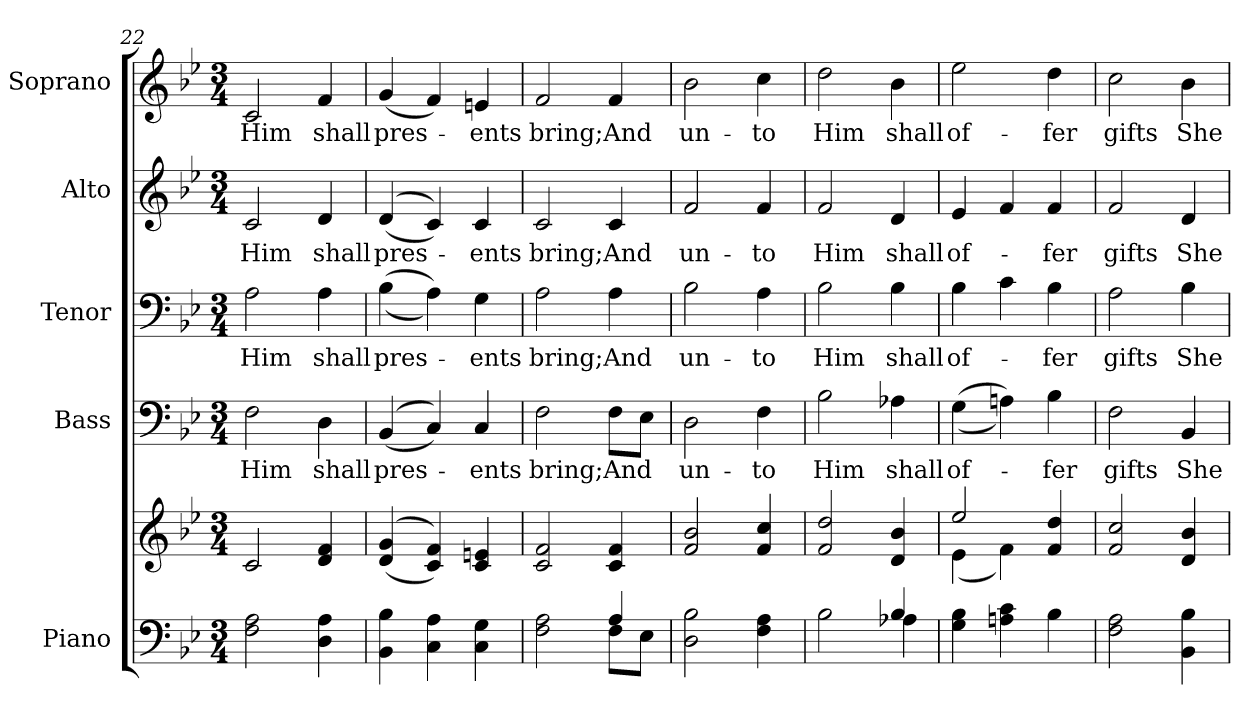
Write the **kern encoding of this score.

**kern	**kern	**kern	**text	**kern	**text	**kern	**text	**kern	**text
*part5	*part5	*part4	*part4	*part3	*part3	*part2	*part2	*part1	*part1
*staff6	*staff5	*staff4	*staff4	*staff3	*staff3	*staff2	*staff2	*staff1	*staff1
*I"Piano	*	*I"Bass	*	*I"Tenor	*	*I"Alto	*	*I"Soprano	*
*I'Pno.	*	*I'B.	*	*I'T.	*	*I'A.	*	*I'S.	*
*clefF4	*clefG2	*clefF4	*	*clefF4	*	*clefG2	*	*clefG2	*
*k[b-e-]	*k[b-e-]	*k[b-e-]	*	*k[b-e-]	*	*k[b-e-]	*	*k[b-e-]	*
*B-:	*B-:	*B-:	*	*B-:	*	*B-:	*	*B-:	*
*M3/4	*M3/4	*M3/4	*	*M3/4	*	*M3/4	*	*M3/4	*
=22	=22	=22	=22	=22	=22	=22	=22	=22	=22
!	!	!	!LO:LY:b:color=#000000	!	!	!	!	!	!
!	!	!	!	!	!LO:LY:b:color=#000000	!	!	!	!
!	!	!	!	!	!	!	!LO:LY:b:color=#000000	!	!
!	!	!	!	!	!	!	!	!	!LO:LY:b:color=#000000
2Fi\ 2Ai	2ci/	2Fi\	Him	2Ai\	Him	2ci/	Him	2ci/	Him
!	!	!	!LO:LY:b:color=#000000	!	!	!	!	!	!
!	!	!	!	!	!LO:LY:b:color=#000000	!	!	!	!
!	!	!	!	!	!	!	!LO:LY:b:color=#000000	!	!
!	!	!	!	!	!	!	!	!	!LO:LY:b:color=#000000
4Di\ 4Ai	4di/ 4fi	4Di\	shall	4Ai\	shall	4di/	shall	4fi/	shall
=23	=23	=23	=23	=23	=23	=23	=23	=23	=23
!	!	!	!LO:LY:b:color=#000000	!	!	!	!	!	!
!	!	!	!	!	!LO:LY:b:color=#000000	!	!	!	!
!	!	!	!	!	!	!	!LO:LY:b:color=#000000	!	!
!	!	!	!	!	!	!	!	!	!LO:LY:b:color=#000000
4BB-i\ 4B-i	((4di/ 4gi	((4BB-i/	pres-	((4B-i\	pres-	((4di/	pres-	(4gi/	pres-
4Ci\ 4Ai	4ci/ 4fi))	4Ci/))	.	4Ai\))	.	4ci/))	.	4fi/)	.
!	!	!	!LO:LY:b:color=#000000	!	!	!	!	!	!
!	!	!	!	!	!LO:LY:b:color=#000000	!	!	!	!
!	!	!	!	!	!	!	!LO:LY:b:color=#000000	!	!
!	!	!	!	!	!	!	!	!	!LO:LY:b:color=#000000
4Ci\ 4Gi	4ci/ 4eni	4Ci/	-ents	4Gi\	-ents	4ci/	-ents	4eni/	-ents
=24	=24	=24	=24	=24	=24	=24	=24	=24	=24
*^	*	*	*	*	*	*	*	*	*
!	!	!	!	!LO:LY:b:color=#000000	!	!	!	!	!	!
!	!	!	!	!	!	!LO:LY:b:color=#000000	!	!	!	!
!	!	!	!	!	!	!	!	!LO:LY:b:color=#000000	!	!
!	!	!	!	!	!	!	!	!	!	!LO:LY:b:color=#000000
2Fi\ 2Ai	2ryy	2ci/ 2fi	2Fi\	bring;	2Ai\	bring;	2ci/	bring;	2fi/	bring;
!	!	!	!	!LO:LY:b:color=#000000	!	!	!	!	!	!
!	!	!	!	!	!	!LO:LY:b:color=#000000	!	!	!	!
!	!	!	!	!	!	!	!	!LO:LY:b:color=#000000	!	!
!	!	!	!	!	!	!	!	!	!	!LO:LY:b:color=#000000
4Ai/	8Fi\L	4ci/ 4fi	8Fi\L	And	4Ai\	And	4ci/	And	4fi/	And
.	8E-i\J	.	8E-i\J	.	.	.	.	.	.	.
*v	*v	*	*	*	*	*	*	*	*	*
!!LO:PB:g=z
=25	=25	=25	=25	=25	=25	=25	=25	=25	=25
*^	*	*	*	*	*	*	*	*	*
!	!	!	!	!LO:LY:b:color=#000000	!	!	!	!	!	!
*v	*v	*	*	*	*	*	*	*	*	*
*^	*	*	*	*	*	*	*	*	*
!	!	!	!	!	!	!LO:LY:b:color=#000000	!	!	!	!
*v	*v	*	*	*	*	*	*	*	*	*
*^	*	*	*	*	*	*	*	*	*
!	!	!	!	!	!	!	!	!LO:LY:b:color=#000000	!	!
*v	*v	*	*	*	*	*	*	*	*	*
*^	*	*	*	*	*	*	*	*	*
!	!	!	!	!	!	!	!	!	!	!LO:LY:b:color=#000000
*v	*v	*	*	*	*	*	*	*	*	*
2Di\ 2B-i	2fi/ 2b-i	2Di\	un-	2B-i\	un-	2fi/	un-	2b-i\	un-
!	!	!	!LO:LY:b:color=#000000	!	!	!	!	!	!
!	!	!	!	!	!LO:LY:b:color=#000000	!	!	!	!
!	!	!	!	!	!	!	!LO:LY:b:color=#000000	!	!
!	!	!	!	!	!	!	!	!	!LO:LY:b:color=#000000
4Fi\ 4Ai	4fi/ 4cci	4Fi\	-to	4Ai\	-to	4fi/	-to	4cci\	-to
=26	=26	=26	=26	=26	=26	=26	=26	=26	=26
*^	*	*	*	*	*	*	*	*	*
!	!	!	!	!LO:LY:b:color=#000000	!	!	!	!	!	!
!	!	!	!	!	!	!LO:LY:b:color=#000000	!	!	!	!
!	!	!	!	!	!	!	!	!LO:LY:b:color=#000000	!	!
!	!	!	!	!	!	!	!	!	!	!LO:LY:b:color=#000000
2B-i\	2ryy	2fi/ 2ddi	2B-i\	Him	2B-i\	Him	2fi/	Him	2ddi\	Him
!	!	!	!	!LO:LY:b:color=#000000	!	!	!	!	!	!
!	!	!	!	!	!	!LO:LY:b:color=#000000	!	!	!	!
!	!	!	!	!	!	!	!	!LO:LY:b:color=#000000	!	!
!	!	!	!	!	!	!	!	!	!	!LO:LY:b:color=#000000
4B-i/	4A-Xi\	4di/ 4b-i	4A-Xi\	shall	4B-i\	shall	4di/	shall	4b-i\	shall
*v	*v	*	*	*	*	*	*	*	*	*
=27	=27	=27	=27	=27	=27	=27	=27	=27	=27
*	*^	*	*	*	*	*	*	*	*
*^	*	*	*	*	*	*	*	*	*	*
!	!	!	!	!	!LO:LY:b:color=#000000	!	!	!	!	!	!
*v	*v	*	*	*	*	*	*	*	*	*	*
*^	*	*	*	*	*	*	*	*	*	*
!	!	!	!	!	!	!	!LO:LY:b:color=#000000	!	!	!	!
*v	*v	*	*	*	*	*	*	*	*	*	*
*^	*	*	*	*	*	*	*	*	*	*
!	!	!	!	!	!	!	!	!	!LO:LY:b:color=#000000	!	!
*v	*v	*	*	*	*	*	*	*	*	*	*
*^	*	*	*	*	*	*	*	*	*	*
!	!	!	!	!	!	!	!	!	!	!	!LO:LY:b:color=#000000
*v	*v	*	*	*	*	*	*	*	*	*	*
4Gi\ 4B-i	2ee-i/	(4e-i\	((4Gi\	of-	4B-i\	of-	4e-i/	of-	2ee-i\	of-
4Ani\ 4ci	.	4fi\)	4Ani\))	.	4ci\	.	4fi/	.	.	.
!	!	!	!	!LO:LY:b:color=#000000	!	!	!	!	!	!
!	!	!	!	!	!	!LO:LY:b:color=#000000	!	!	!	!
!	!	!	!	!	!	!	!	!LO:LY:b:color=#000000	!	!
!	!	!	!	!	!	!	!	!	!	!LO:LY:b:color=#000000
4B-i\	4fi/ 4ddi	4ryy	4B-i\	-fer	4B-i\	-fer	4fi/	-fer	4ddi\	-fer
*	*v	*v	*	*	*	*	*	*	*	*
=28	=28	=28	=28	=28	=28	=28	=28	=28	=28
*	*^	*	*	*	*	*	*	*	*
!	!	!	!	!LO:LY:b:color=#000000	!	!	!	!	!	!
*	*v	*v	*	*	*	*	*	*	*	*
*	*^	*	*	*	*	*	*	*	*
!	!	!	!	!	!	!LO:LY:b:color=#000000	!	!	!	!
*	*v	*v	*	*	*	*	*	*	*	*
*	*^	*	*	*	*	*	*	*	*
!	!	!	!	!	!	!	!	!LO:LY:b:color=#000000	!	!
*	*v	*v	*	*	*	*	*	*	*	*
*	*^	*	*	*	*	*	*	*	*
!	!	!	!	!	!	!	!	!	!	!LO:LY:b:color=#000000
*	*v	*v	*	*	*	*	*	*	*	*
2Fi\ 2Ai	2fi/ 2cci	2Fi\	gifts	2Ai\	gifts	2fi/	gifts	2cci\	gifts
!	!	!	!LO:LY:b:color=#000000	!	!	!	!	!	!
!	!	!	!	!	!LO:LY:b:color=#000000	!	!	!	!
!	!	!	!	!	!	!	!LO:LY:b:color=#000000	!	!
!	!	!	!	!	!	!	!	!	!LO:LY:b:color=#000000
4BB-i\ 4B-i	4di/ 4b-i	4BB-i/	She-	4B-i\	She-	4di/	She-	4b-i\	She-
=	=	=	=	=	=	=	=	=	=
*-	*-	*-	*-	*-	*-	*-	*-	*-	*-
